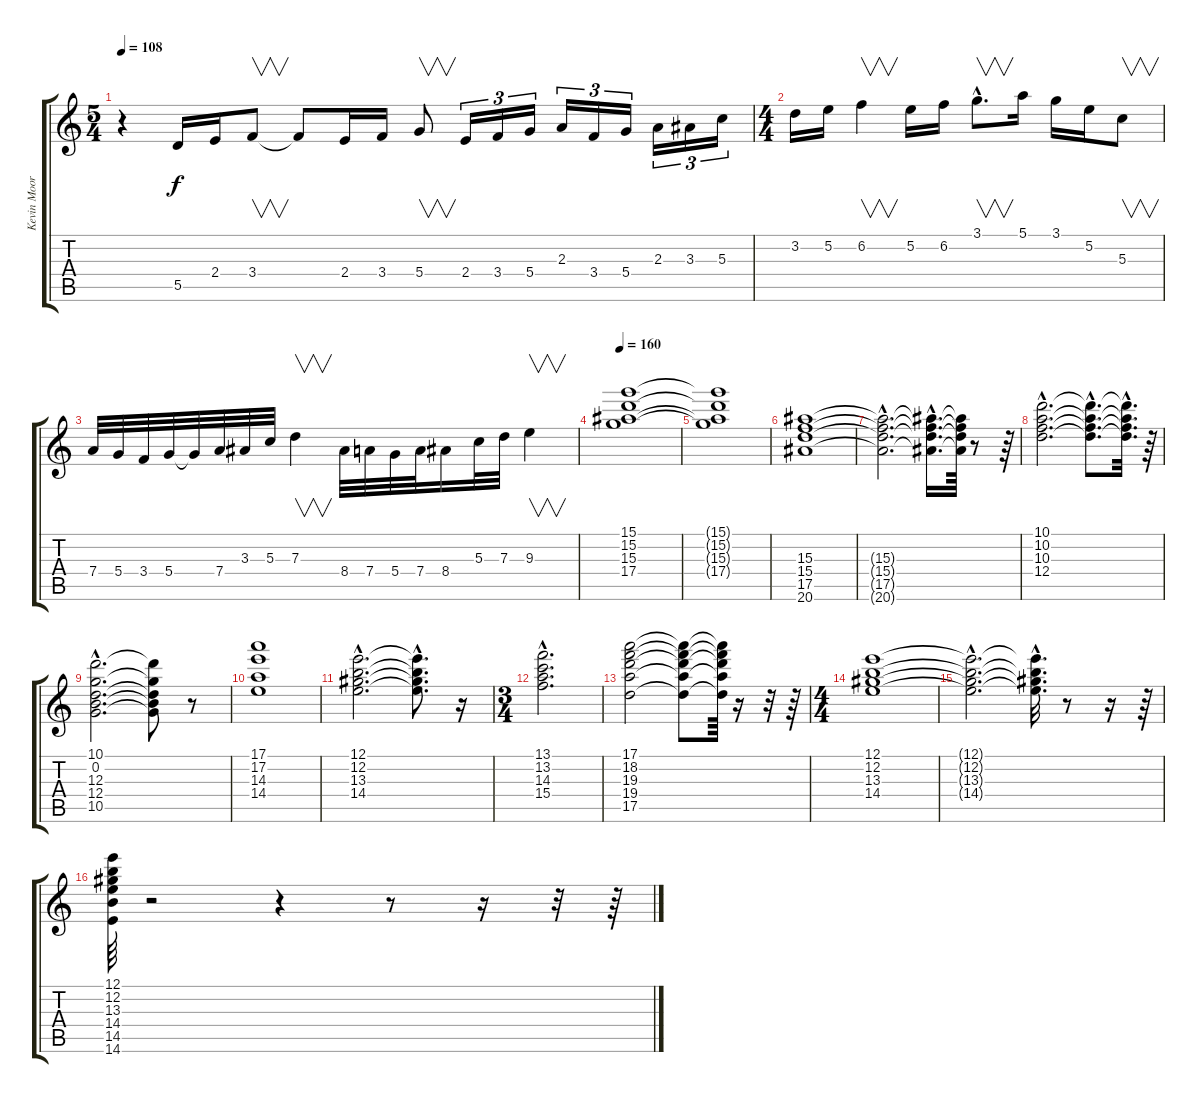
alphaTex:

\track ("Kevin Moore - Keyboards" "Kevin Moor") {instrument drawbarorgan}
\staff {score tabs}
\tuning (E5 B4 G4 D4 A3 D3) {hide}
\ts (5 4)
\tempo 108
\clef g2
\ks c
r.4{dy f} 5.5.16 2.4.16 3.4.8{v} 3.4{t}.8 2.4.16 3.4.16 5.4.8{v} 2.4.16{tu (3 2)} 3.4.16{tu (3 2)} 5.4.16{tu (3 2)} 2.3.16{tu (3 2)} 3.4.16{tu (3 2)} 5.4.16{tu (3 2)} 2.3.16{tu (3 2)} 3.3.16{tu (3 2)} 5.3.16{tu (3 2)} |
\ts (4 4)
3.2.16 5.2.16 6.2.4{v} 5.2.16 6.2.16 3.1{hac}.8{v d} 5.1.16 3.1.16 5.2.16 5.3.8{v} |
7.4.32 5.4.32 3.4.32 5.4.32 5.4{t}.32 7.4.32 3.3.32 5.3.32 7.3.4{v} 8.4.32 7.4.32 5.4.32 7.4.32 8.4.16 5.3.32 7.3.32 9.3.4{v} |
\tempo 160
(15.1 15.2 15.3 17.4).1 |
(15.1{t} 15.2{t} 15.3{t} 17.4{t}).1 |
(15.3 15.4 17.5 20.6).1 |
(15.3{hac t} 15.4{hac t} 17.5{hac t} 20.6{hac t}).2{d} (15.3{hac t} 15.4{hac t} 17.5{hac t} 20.6{hac t}).16{d} (15.3{t} 15.4{t} 17.5{t} 20.6{t}).64 r.8 r.64 |
(10.1{hac} 10.2{hac} 10.3{hac} 12.4{hac}).2{d} (10.1{hac t} 10.2{hac t} 10.3{hac t} 12.4{hac t}).8{d} (10.1{hac t} 10.2{hac t} 10.3{hac t} 12.4{hac t}).32{d} r.64 |
(10.1{hac} 0.2{hac} 12.3{hac} 12.4{hac} 10.5{hac}).2{d} (10.1{t} 0.2{t} 12.3{t} 12.4{t} 10.5{t}).8 r.8 |
(17.1 17.2 14.3 14.4).1 |
(12.1{hac} 12.2{hac} 13.3{hac} 14.4{hac}).2{d} (12.1{hac t} 12.2{hac t} 13.3{hac t} 14.4{hac t}).8{d} r.16 |
\ts (3 4)
(13.1{hac} 13.2{hac} 14.3{hac} 15.4{hac}).2{d} |
(17.1 18.2 19.3 19.4 17.5).2 (17.1{t} 18.2{t} 19.3{t} 19.4{t} 17.5{t}).8 (17.1{t} 18.2{t} 19.3{t} 19.4{t} 17.5{t}).64 r.16 r.32 r.64 |
\ts (4 4)
(12.1 12.2 13.3 14.4).1 |
(12.1{hac t} 12.2{hac t} 13.3{hac t} 14.4{hac t}).2{d} (12.1{hac t} 12.2{hac t} 13.3{hac t} 14.4{hac t}).32{d} r.8 r.16 r.64 |
(12.1 12.2 13.3 14.4 14.5 14.6).64 r.2 r.4 r.8 r.16 r.32 r.64
